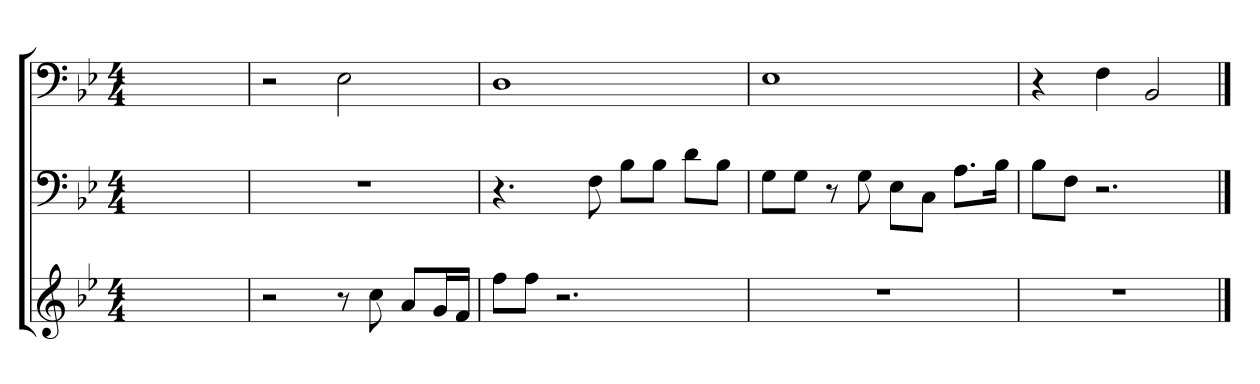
**kern	**kern	**kern
*part3	*part2	*part1
*staff3	*staff2	*staff1
*clefG2	*clefF4	*clefF4
*k[b-e-]	*k[b-e-]	*k[b-e-]
*B-:	*B-:	*B-:
*M4/4	*M4/4	*M4/4
=1	=1	=1
1ryy	1ryy	1ryy
=29	=29	=29
2r	1r	2r
8r	.	2E-
8cc	.	.
8a/L	.	.
16g/L	.	.
16f/JJ	.	.
=30	=30	=30
8ff\L	4.r	1D
8ff\J	.	.
2.r	.	.
.	8F	.
.	8B-\L	.
.	8B-\J	.
.	8d\L	.
.	8B-\J	.
=31	=31	=31
1r	8G\L	1E-
.	8G\J	.
.	8r	.
.	8G	.
.	8E-\L	.
.	8C\J	.
.	8.A\L	.
.	16B-\Jk	.
=32	=32	=32
1r	8B-\L	4r
.	8F\J	.
.	2.r	4F
.	.	2BB-
==	==	==
*-	*-	*-
